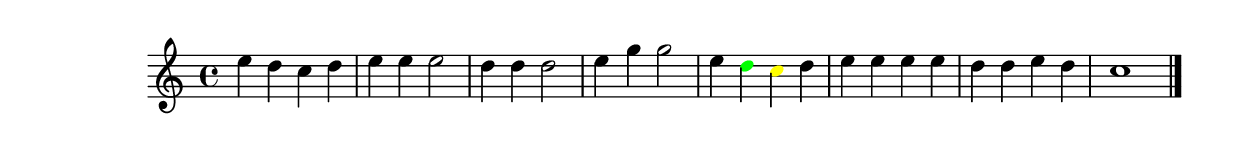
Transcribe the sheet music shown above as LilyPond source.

\version "2.18.2"
\language "english"

\header {
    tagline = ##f
}

\layout {}

\paper {}

\score {
    \new Score
    <<
        \new Staff
        {
            {   % measure
                \time 4/4
                \tweak color #black
                e''4
                \tweak color #black
                d''4
                \tweak color #black
                c''4
                \tweak color #black
                d''4
            }   % measure
            {   % measure
                \tweak color #black
                e''4
                \tweak color #black
                e''4
                \tweak color #black
                e''2
            }   % measure
            {   % measure
                \tweak color #black
                d''4
                \tweak color #black
                d''4
                \tweak color #black
                d''2
            }   % measure
            {   % measure
                \tweak color #black
                e''4
                \tweak color #black
                g''4
                \tweak color #black
                g''2
            }   % measure
            {   % measure
                \tweak color #black
                e''4
                \tweak color #green
                d''4
                \tweak color #yellow
                c''4
                d''4
            }   % measure
            {   % measure
                e''4
                e''4
                e''4
                e''4
            }   % measure
            {   % measure
                d''4
                d''4
                e''4
                d''4
            }   % measure
            {   % measure
                c''1
                \bar "|." %! SCORE1
            }   % measure
        }
    >>
}